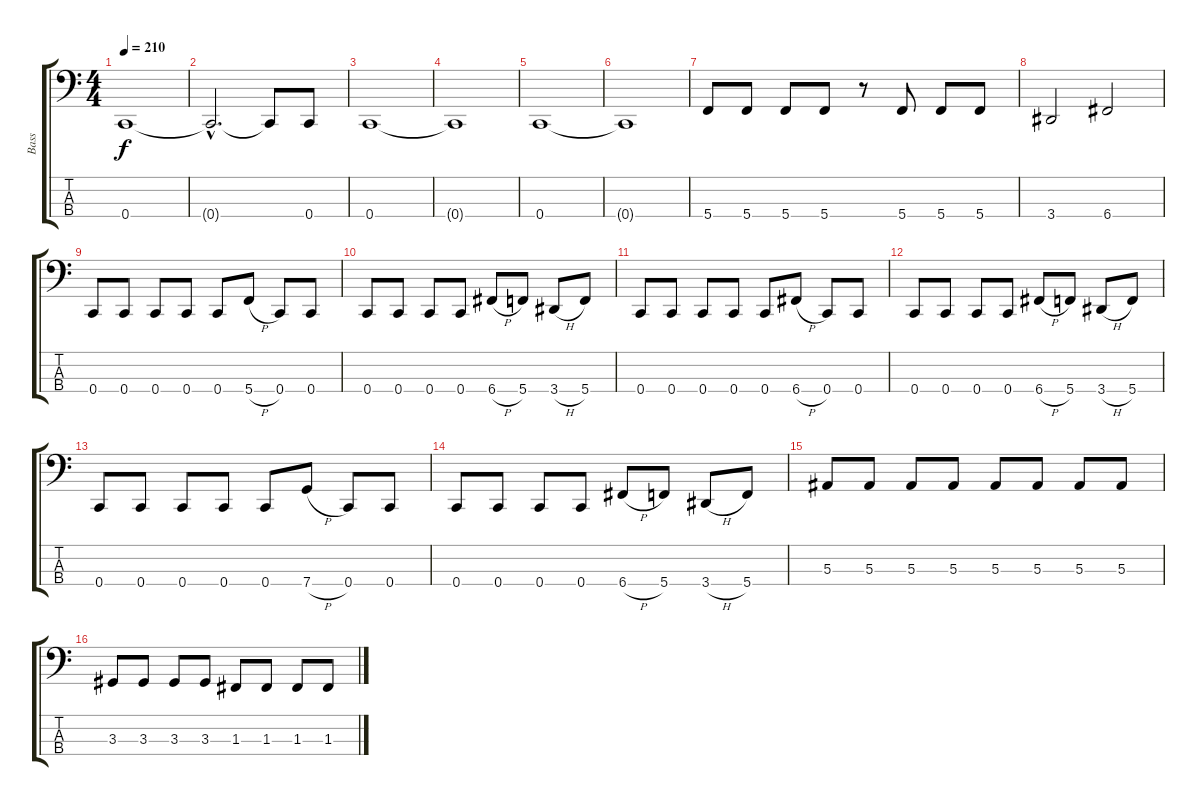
\track ("Bass" "Bass") {instrument electricbassfinger}
\staff {score tabs}
\tuning (Eb2 Bb1 F1 C1) {hide}
\ts (4 4)
\tempo 210
\clef f4
\ks c
0.4.1{dy f instrument electricbassfinger} |
0.4{hac t}.2{d} 0.4{t}.8 0.4.8 |
0.4.1 |
0.4{t}.1 |
0.4.1 |
0.4{t}.1 |
5.4.8 5.4.8 5.4.8 5.4.8 r.8 5.4.8 5.4.8 5.4.8 |
3.4.2 6.4.2 |
0.4.8 0.4.8 0.4.8 0.4.8 0.4.8 5.4{h}.8 0.4.8 0.4.8 |
0.4.8 0.4.8 0.4.8 0.4.8 6.4{h}.8 5.4.8 3.4{h}.8 5.4.8 |
0.4.8 0.4.8 0.4.8 0.4.8 0.4.8 6.4{h}.8 0.4.8 0.4.8 |
0.4.8 0.4.8 0.4.8 0.4.8 6.4{h}.8 5.4.8 3.4{h}.8 5.4.8 |
0.4.8 0.4.8 0.4.8 0.4.8 0.4.8 7.4{h}.8 0.4.8 0.4.8 |
0.4.8 0.4.8 0.4.8 0.4.8 6.4{h}.8 5.4.8 3.4{h}.8 5.4.8 |
5.3.8 5.3.8 5.3.8 5.3.8 5.3.8 5.3.8 5.3.8 5.3.8 |
3.3.8 3.3.8 3.3.8 3.3.8 1.3.8 1.3.8 1.3.8 1.3.8
